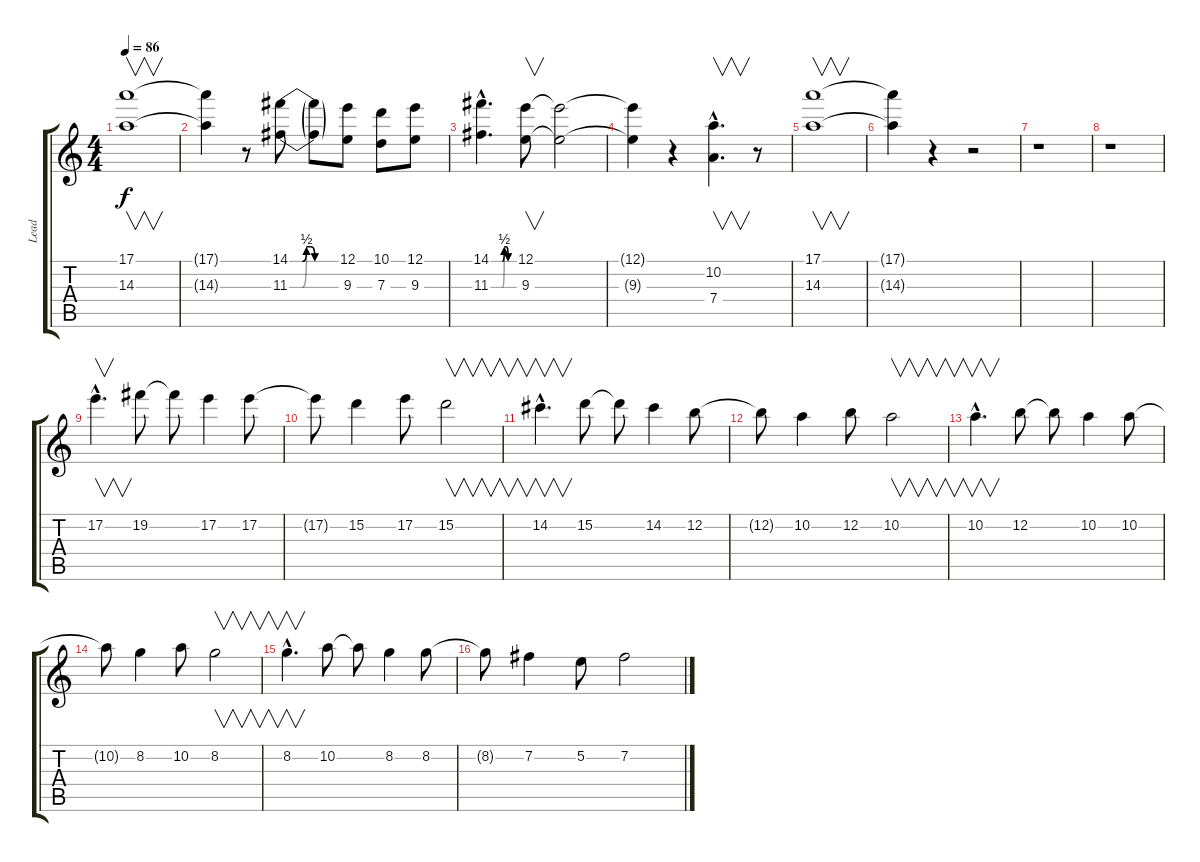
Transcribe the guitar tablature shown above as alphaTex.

\track ("Lead" "Lead") {instrument distortionguitar}
\staff {score tabs}
\tuning (E4 B3 G3 D3 A2 E2) {hide}
\ts (4 4)
\tempo 86
\clef g2
\ks c
(17.1 14.3).1{v dy f} |
(17.1{t} 14.3{t}).4 r.8 (14.1{be (custom 0 0 15 0 20 2 25 2 30 0 45 0 60 0)} 11.3{be (custom 0 0 15 0 20 2 25 2 30 0 45 0 60 0)}).8 (14.1{t} 11.3{t}).8 (12.1 9.3).8 (10.1 7.3).8 (12.1 9.3).8 |
(14.1{be (custom 0 0 30 0 35 2 40 2 45 0 60 0) hac} 11.3{be (custom 0 0 30 0 35 2 40 2 45 0 60 0) hac}).4{d} (12.1 9.3).8{v} (12.1{t} 9.3{t}).2 |
(12.1{t} 9.3{t}).4 r.4 (10.2{hac} 7.4{hac}).4{v d} r.8 |
(17.1 14.3).1{v} |
(17.1{t} 14.3{t}).4 r.4 r.2 |
r.1 |
r.1 |
17.2{hac}.4{v d} 19.2.8 19.2{t}.8 17.2.4 17.2.8 |
17.2{t}.8 15.2.4 17.2.8 15.2.2{v} |
14.2{hac}.4{v d} 15.2.8 15.2{t}.8 14.2.4 12.2.8 |
12.2{t}.8 10.2.4 12.2.8 10.2.2{v} |
10.2{hac}.4{v d} 12.2.8 12.2{t}.8 10.2.4 10.2.8 |
10.2{t}.8 8.2.4 10.2.8 8.2.2{v} |
8.2{hac}.4{v d} 10.2.8 10.2{t}.8 8.2.4 8.2.8 |
8.2{t}.8 7.2.4 5.2.8 7.2.2
